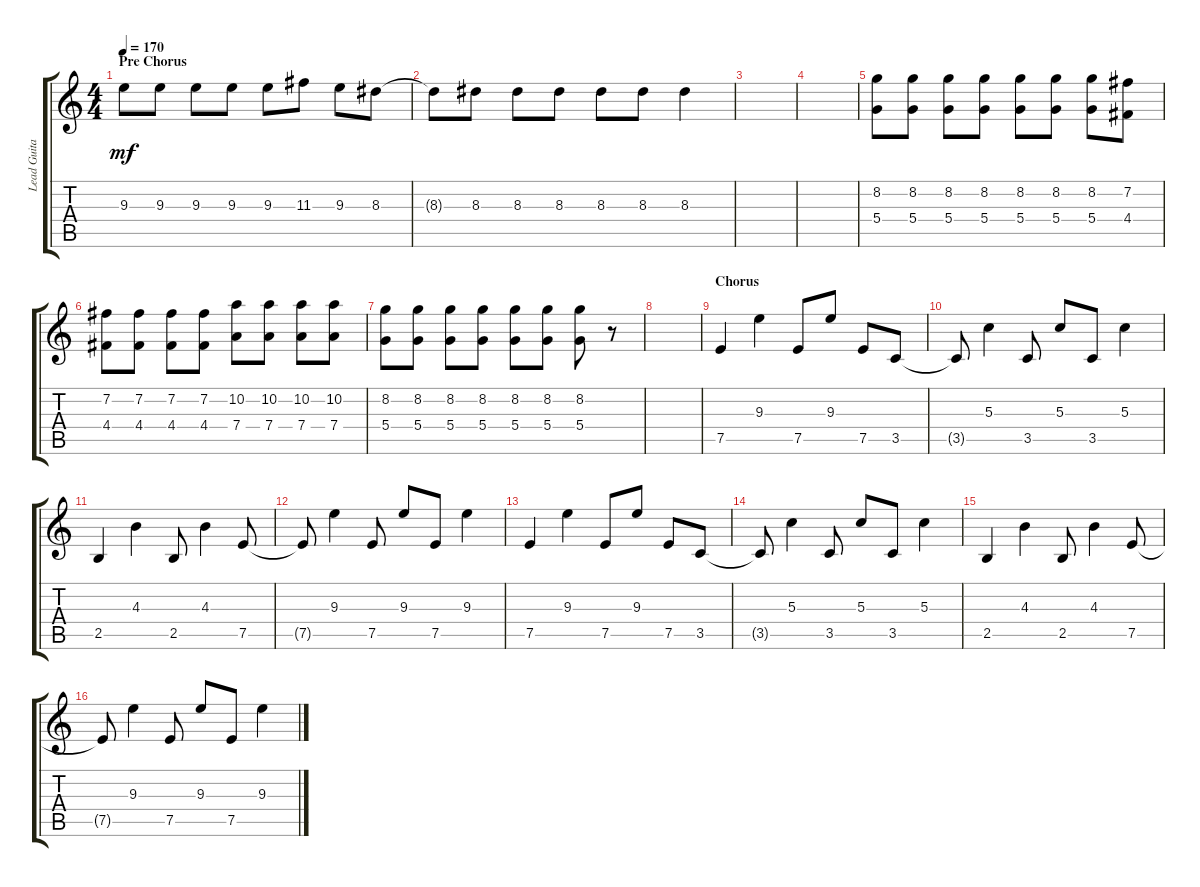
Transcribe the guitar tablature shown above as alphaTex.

\track ("Lead Guitar" "Lead Guita") {instrument overdrivenguitar}
\staff {score tabs}
\tuning (E4 B3 G3 D3 A2 E2) {hide}
\ts (4 4)
\section ("" "Pre Chorus")
\tempo 170
\clef g2
\ks c
9.3.8{dy mf} 9.3.8 9.3.8 9.3.8 9.3.8 11.3.8 9.3.8 8.3.8 |
8.3{t}.8 8.3.8 8.3.8 8.3.8 8.3.8 8.3.8 8.3.4 |
|
|
(8.2 5.4).8 (8.2 5.4).8 (8.2 5.4).8 (8.2 5.4).8 (8.2 5.4).8 (8.2 5.4).8 (8.2 5.4).8 (7.2 4.4).8 |
(7.2 4.4).8 (7.2 4.4).8 (7.2 4.4).8 (7.2 4.4).8 (10.2 7.4).8 (10.2 7.4).8 (10.2 7.4).8 (10.2 7.4).8 |
(8.2 5.4).8 (8.2 5.4).8 (8.2 5.4).8 (8.2 5.4).8 (8.2 5.4).8 (8.2 5.4).8 (8.2 5.4).8 r.8 |
|
\section ("" "Chorus")
7.5.4 9.3.4 7.5.8 9.3.8 7.5.8 3.5.8 |
3.5{t}.8 5.3.4 3.5.8 5.3.8 3.5.8 5.3.4 |
2.5.4 4.3.4 2.5.8 4.3.4 7.5.8 |
7.5{t}.8 9.3.4 7.5.8 9.3.8 7.5.8 9.3.4 |
7.5.4 9.3.4 7.5.8 9.3.8 7.5.8 3.5.8 |
3.5{t}.8 5.3.4 3.5.8 5.3.8 3.5.8 5.3.4 |
2.5.4 4.3.4 2.5.8 4.3.4 7.5.8 |
7.5{t}.8 9.3.4 7.5.8 9.3.8 7.5.8 9.3.4
